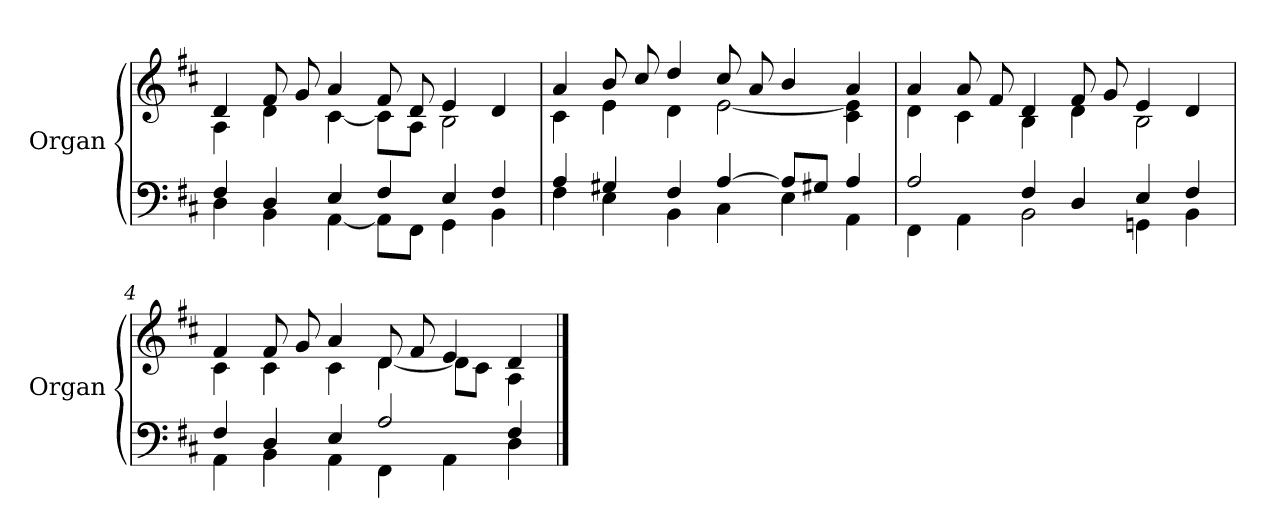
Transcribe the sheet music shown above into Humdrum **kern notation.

**kern	**kern
*part1	*part1
*staff2	*staff1
*I"Organ	*
*I'Organ	*
*clefF4	*clefG2
*k[f#c#]	*k[f#c#]
=1	=1
*^	*^
4F#/	4D\	4d/	4A\
4D/	4BB\	8f#/	4d\
.	.	8g/	.
4E/	[<4AA\	4a/	[<4c#\
4F#/	8AA\L]	8f#/	8c#\L]
.	8FF#\J	8d/	8A\J
4E/	4GG\	4e/	2B\
4F#/	4BB\	4d/	.
=2	=2	=2	=2
4A/	4F#\	4a/	4c#\
4G#X/	4E\	8b/	4e\
.	.	8cc#/	.
4F#/	4BB\	4dd/	4d\
[>4A/	4C#\	8cc#/	[<2e\
.	.	8a/	.
8A/L]	4E\	4b/	.
8G#X/J	.	.	.
4A/	4AA\	4a/	4c#\ 4e\]
=3	=3	=3	=3
2A/	4FF#\	4a/	4d\
.	4AA\	8a/	4c#\
.	.	8f#/	.
4F#/	2BB\	4d/	4B\
4D/	.	8f#/	4d\
.	.	8g/	.
4E/	4GGn\	4e/	2B\
4F#/	4BB\	4d/	.
=4	=4	=4	=4
4F#/	4AA\	4f#/	4c#\
4D/	4BB\	8f#/	4c#\
.	.	8g/	.
4E/	4AA\	4a/	4c#\
2A/	4FF#\	8d/	[<4d\
.	.	8f#/	.
.	4AA\	4e/	8d\L]
.	.	.	8c#\J
4F#/	4D\	4d/	4A\
*v	*v	*	*
*	*v	*v
==	==
*-	*-
